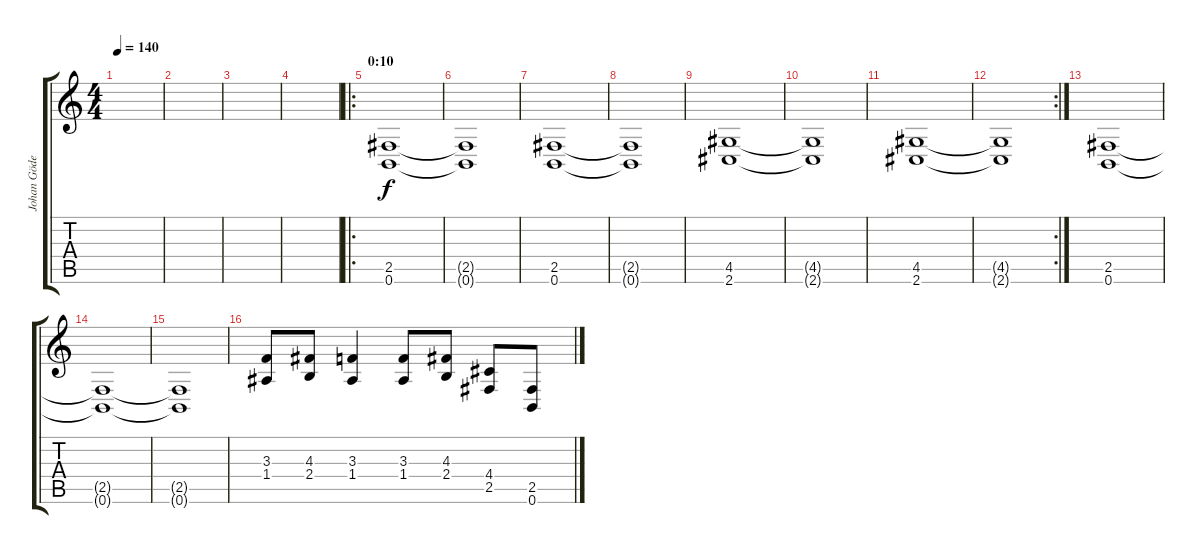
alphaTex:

\track ("Johan Göderberg" "Johan Göde") {instrument distortionguitar}
\staff {score tabs}
\tuning (B3 Gb3 D3 A2 E2 B1) {hide}
\ts (4 4)
\tempo 140
\clef g2
\ks c
|
|
|
|
\ro
\section ("" "0:10")
(2.5 0.6).1 |
(2.5{t} 0.6{t}).1 |
(2.5 0.6).1 |
(2.5{t} 0.6{t}).1 |
(4.5 2.6).1 |
(4.5{t} 2.6{t}).1 |
(4.5 2.6).1 |
\rc 2
(4.5{t} 2.6{t}).1 |
(2.5 0.6).1 |
(2.5{t} 0.6{t}).1 |
(2.5{t} 0.6{t}).1 |
(3.3 1.4).8 (4.3 2.4).8 (3.3 1.4).4 (3.3 1.4).8 (4.3 2.4).8 (4.4 2.5).8 (2.5 0.6).8
